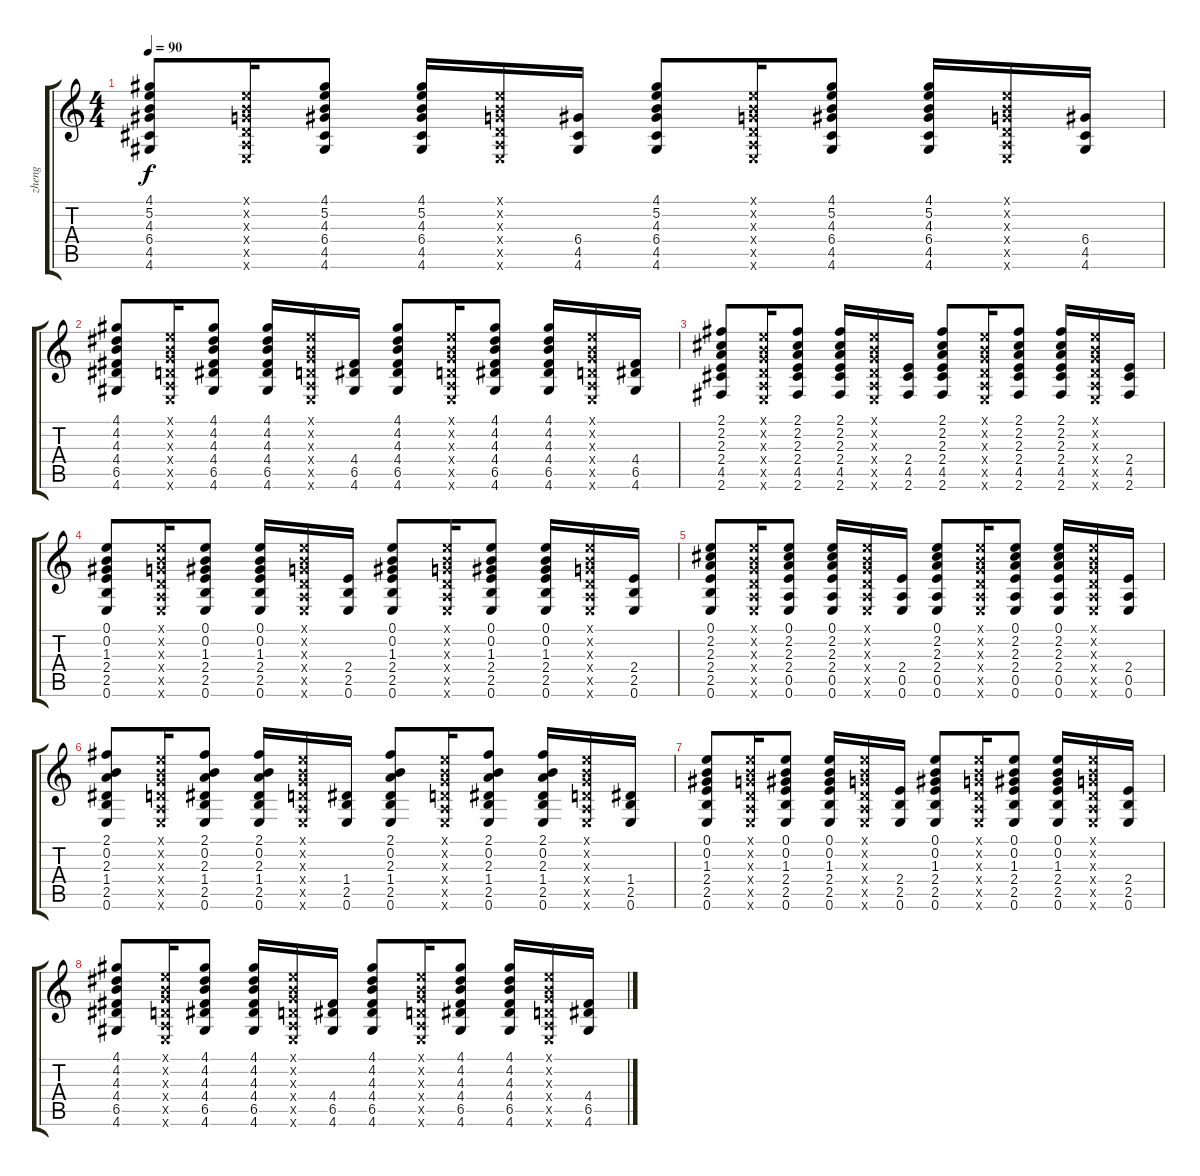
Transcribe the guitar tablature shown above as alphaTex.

\track ("zheng" "zheng") {instrument acousticguitarsteel}
\staff {score tabs}
\tuning (E4 B3 G3 D3 A2 E2) {hide}
\ts (4 4)
\tempo 90
\clef g2
\ks c
(4.1 5.2 4.3 6.4 4.5 4.6).8{dy f} (0.1{x} 0.2{x} 0.3{x} 0.4{x} 0.5{x} 0.6{x}).16 (4.1 5.2 4.3 6.4 4.5 4.6).8 (4.1 5.2 4.3 6.4 4.5 4.6).16 (0.1{x} 0.2{x} 0.3{x} 0.4{x} 0.5{x} 0.6{x}).16 (6.4 4.5 4.6).16 (4.1 5.2 4.3 6.4 4.5 4.6).8 (0.1{x} 0.2{x} 0.3{x} 0.4{x} 0.5{x} 0.6{x}).16 (4.1 5.2 4.3 6.4 4.5 4.6).8 (4.1 5.2 4.3 6.4 4.5 4.6).16 (0.1{x} 0.2{x} 0.3{x} 0.4{x} 0.5{x} 0.6{x}).16 (6.4 4.5 4.6).16 |
(4.1 4.2 4.3 4.4 6.5 4.6).8 (0.1{x} 0.2{x} 0.3{x} 0.4{x} 0.5{x} 0.6{x}).16 (4.1 4.2 4.3 4.4 6.5 4.6).8 (4.1 4.2 4.3 4.4 6.5 4.6).16 (0.1{x} 0.2{x} 0.3{x} 0.4{x} 0.5{x} 0.6{x}).16 (4.4 6.5 4.6).16 (4.1 4.2 4.3 4.4 6.5 4.6).8 (0.1{x} 0.2{x} 0.3{x} 0.4{x} 0.5{x} 0.6{x}).16 (4.1 4.2 4.3 4.4 6.5 4.6).8 (4.1 4.2 4.3 4.4 6.5 4.6).16 (0.1{x} 0.2{x} 0.3{x} 0.4{x} 0.5{x} 0.6{x}).16 (4.4 6.5 4.6).16 |
(2.1 2.2 2.3 2.4 4.5 2.6).8 (0.1{x} 0.2{x} 0.3{x} 0.4{x} 0.5{x} 0.6{x}).16 (2.1 2.2 2.3 2.4 4.5 2.6).8 (2.1 2.2 2.3 2.4 4.5 2.6).16 (0.1{x} 0.2{x} 0.3{x} 0.4{x} 0.5{x} 0.6{x}).16 (2.4 4.5 2.6).16 (2.1 2.2 2.3 2.4 4.5 2.6).8 (0.1{x} 0.2{x} 0.3{x} 0.4{x} 0.5{x} 0.6{x}).16 (2.1 2.2 2.3 2.4 4.5 2.6).8 (2.1 2.2 2.3 2.4 4.5 2.6).16 (0.1{x} 0.2{x} 0.3{x} 0.4{x} 0.5{x} 0.6{x}).16 (2.4 4.5 2.6).16 |
(0.1 0.2 1.3 2.4 2.5 0.6).8 (0.1{x} 0.2{x} 0.3{x} 0.4{x} 0.5{x} 0.6{x}).16 (0.1 0.2 1.3 2.4 2.5 0.6).8 (0.1 0.2 1.3 2.4 2.5 0.6).16 (0.1{x} 0.2{x} 0.3{x} 0.4{x} 0.5{x} 0.6{x}).16 (2.4 2.5 0.6).16 (0.1 0.2 1.3 2.4 2.5 0.6).8 (0.1{x} 0.2{x} 0.3{x} 0.4{x} 0.5{x} 0.6{x}).16 (0.1 0.2 1.3 2.4 2.5 0.6).8 (0.1 0.2 1.3 2.4 2.5 0.6).16 (0.1{x} 0.2{x} 0.3{x} 0.4{x} 0.5{x} 0.6{x}).16 (2.4 2.5 0.6).16 |
(0.1 2.2 2.3 2.4 2.5 0.6).8 (0.1{x} 0.2{x} 0.3{x} 0.4{x} 0.5{x} 0.6{x}).16 (0.1 2.2 2.3 2.4 0.5 0.6).8 (0.1 2.2 2.3 2.4 0.5 0.6).16 (0.1{x} 0.2{x} 0.3{x} 0.4{x} 0.5{x} 0.6{x}).16 (2.4 0.5 0.6).16 (0.1 2.2 2.3 2.4 0.5 0.6).8 (0.1{x} 0.2{x} 0.3{x} 0.4{x} 0.5{x} 0.6{x}).16 (0.1 2.2 2.3 2.4 0.5 0.6).8 (0.1 2.2 2.3 2.4 0.5 0.6).16 (0.1{x} 0.2{x} 0.3{x} 0.4{x} 0.5{x} 0.6{x}).16 (2.4 0.5 0.6).16 |
(2.1 0.2 2.3 1.4 2.5 0.6).8 (0.1{x} 0.2{x} 0.3{x} 0.4{x} 0.5{x} 0.6{x}).16 (2.1 0.2 2.3 1.4 2.5 0.6).8 (2.1 0.2 2.3 1.4 2.5 0.6).16 (0.1{x} 0.2{x} 0.3{x} 0.4{x} 0.5{x} 0.6{x}).16 (1.4 2.5 0.6).16 (2.1 0.2 2.3 1.4 2.5 0.6).8 (0.1{x} 0.2{x} 0.3{x} 0.4{x} 0.5{x} 0.6{x}).16 (2.1 0.2 2.3 1.4 2.5 0.6).8 (2.1 0.2 2.3 1.4 2.5 0.6).16 (0.1{x} 0.2{x} 0.3{x} 0.4{x} 0.5{x} 0.6{x}).16 (1.4 2.5 0.6).16 |
(0.1 0.2 1.3 2.4 2.5 0.6).8 (0.1{x} 0.2{x} 0.3{x} 0.4{x} 0.5{x} 0.6{x}).16 (0.1 0.2 1.3 2.4 2.5 0.6).8 (0.1 0.2 1.3 2.4 2.5 0.6).16 (0.1{x} 0.2{x} 0.3{x} 0.4{x} 0.5{x} 0.6{x}).16 (2.4 2.5 0.6).16 (0.1 0.2 1.3 2.4 2.5 0.6).8 (0.1{x} 0.2{x} 0.3{x} 0.4{x} 0.5{x} 0.6{x}).16 (0.1 0.2 1.3 2.4 2.5 0.6).8 (0.1 0.2 1.3 2.4 2.5 0.6).16 (0.1{x} 0.2{x} 0.3{x} 0.4{x} 0.5{x} 0.6{x}).16 (2.4 2.5 0.6).16 |
(4.1 4.2 4.3 4.4 6.5 4.6).8 (0.1{x} 0.2{x} 0.3{x} 0.4{x} 0.5{x} 0.6{x}).16 (4.1 4.2 4.3 4.4 6.5 4.6).8 (4.1 4.2 4.3 4.4 6.5 4.6).16 (0.1{x} 0.2{x} 0.3{x} 0.4{x} 0.5{x} 0.6{x}).16 (4.4 6.5 4.6).16 (4.1 4.2 4.3 4.4 6.5 4.6).8 (0.1{x} 0.2{x} 0.3{x} 0.4{x} 0.5{x} 0.6{x}).16 (4.1 4.2 4.3 4.4 6.5 4.6).8 (4.1 4.2 4.3 4.4 6.5 4.6).16 (0.1{x} 0.2{x} 0.3{x} 0.4{x} 0.5{x} 0.6{x}).16 (4.4 6.5 4.6).16
